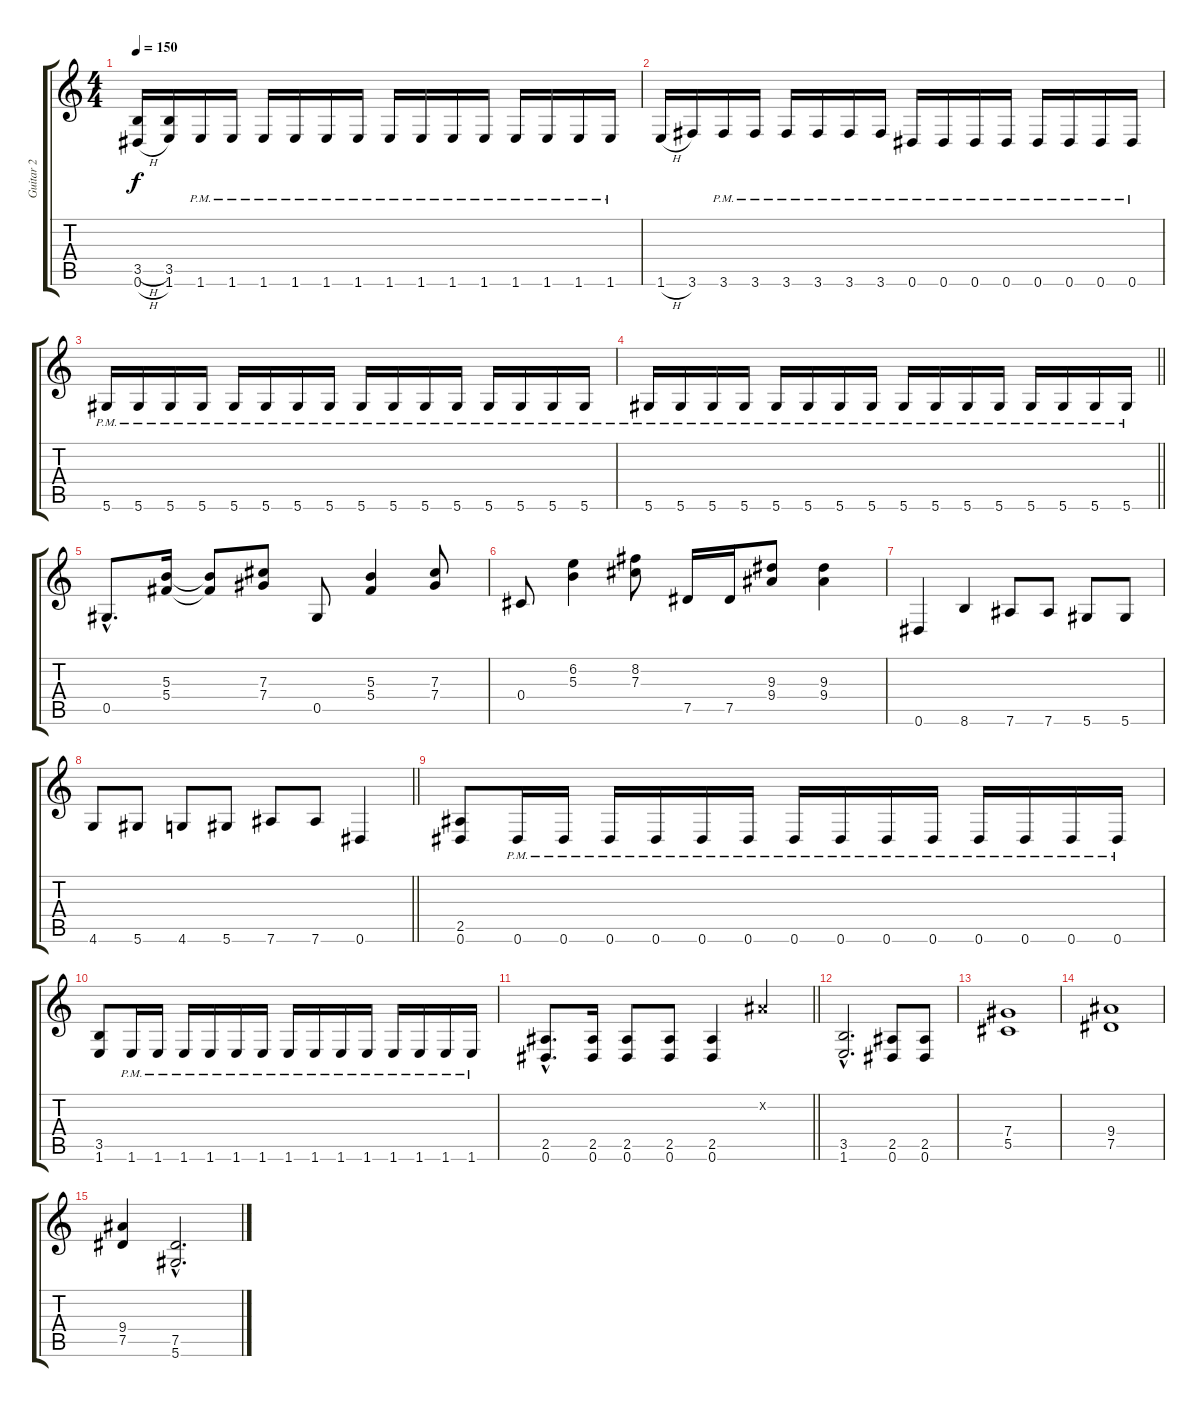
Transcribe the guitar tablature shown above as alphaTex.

\track ("Guitar 2" "Guitar 2") {instrument distortionguitar}
\staff {score tabs}
\tuning (Eb4 Bb3 Gb3 Db3 Ab2 Eb2) {hide}
\ts (4 4)
\tempo 150
\clef g2
\ks c
(3.5{h} 0.6{h}).16{dy f} (3.5 1.6).16 1.6{pm}.16 1.6{pm}.16 1.6{pm}.16 1.6{pm}.16 1.6{pm}.16 1.6{pm}.16 1.6{pm}.16 1.6{pm}.16 1.6{pm}.16 1.6{pm}.16 1.6{pm}.16 1.6{pm}.16 1.6{pm}.16 1.6{pm}.16 |
1.6{h}.16 3.6.16 3.6{pm}.16 3.6{pm}.16 3.6{pm}.16 3.6{pm}.16 3.6{pm}.16 3.6{pm}.16 0.6{pm}.16 0.6{pm}.16 0.6{pm}.16 0.6{pm}.16 0.6{pm}.16 0.6{pm}.16 0.6{pm}.16 0.6{pm}.16 |
5.6{pm}.16 5.6{pm}.16 5.6{pm}.16 5.6{pm}.16 5.6{pm}.16 5.6{pm}.16 5.6{pm}.16 5.6{pm}.16 5.6{pm}.16 5.6{pm}.16 5.6{pm}.16 5.6{pm}.16 5.6{pm}.16 5.6{pm}.16 5.6{pm}.16 5.6{pm}.16 |
\barLineRight lightlight
5.6{pm}.16 5.6{pm}.16 5.6{pm}.16 5.6{pm}.16 5.6{pm}.16 5.6{pm}.16 5.6{pm}.16 5.6{pm}.16 5.6{pm}.16 5.6{pm}.16 5.6{pm}.16 5.6{pm}.16 5.6{pm}.16 5.6{pm}.16 5.6{pm}.16 5.6{pm}.16 |
0.5{hac}.8{d} (5.3 5.4).16 (5.3{t} 5.4{t}).8 (7.3 7.4).8 0.5.8 (5.3 5.4).4 (7.3 7.4).8 |
0.4.8 (6.2 5.3).4 (8.2 7.3).8 7.5.16 7.5.16 (9.3 9.4).8 (9.3 9.4).4 |
0.6.4 8.6.4 7.6.8 7.6.8 5.6.8 5.6.8 |
\barLineRight lightlight
4.6.8 5.6.8 4.6.8 5.6.8 7.6.8 7.6.8 0.6.4 |
(2.5 0.6).8 0.6{pm}.16 0.6{pm}.16 0.6{pm}.16 0.6{pm}.16 0.6{pm}.16 0.6{pm}.16 0.6{pm}.16 0.6{pm}.16 0.6{pm}.16 0.6{pm}.16 0.6{pm}.16 0.6{pm}.16 0.6{pm}.16 0.6{pm}.16 |
(3.5 1.6).8 1.6{pm}.16 1.6{pm}.16 1.6{pm}.16 1.6{pm}.16 1.6{pm}.16 1.6{pm}.16 1.6{pm}.16 1.6{pm}.16 1.6{pm}.16 1.6{pm}.16 1.6{pm}.16 1.6{pm}.16 1.6{pm}.16 1.6{pm}.16 |
\barLineRight lightlight
(2.5{hac} 0.6{hac}).8{d} (2.5 0.6).16 (2.5 0.6).8 (2.5 0.6).8 (2.5 0.6).4 0.2{x}.4 |
(3.5{hac} 1.6{hac}).2{d} (2.5 0.6).8 (2.5 0.6).8 |
(7.4 5.5).1 |
(9.4 7.5).1 |
(9.4 7.5).4 (7.5{hac} 5.6{hac}).2{d}
